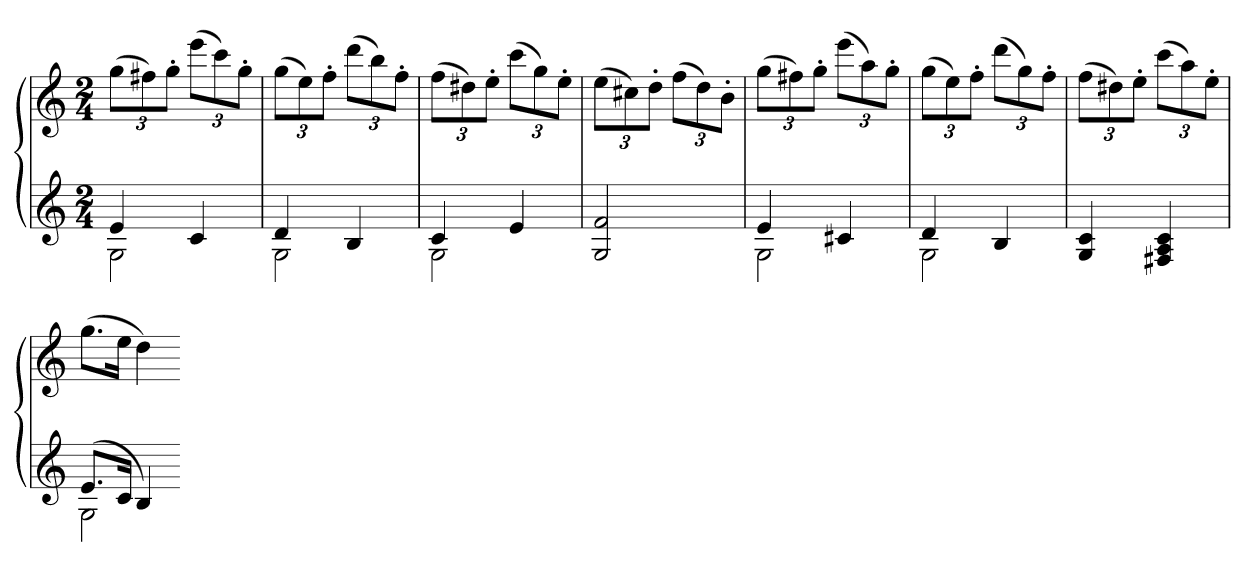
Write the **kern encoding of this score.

**kern	**kern
*part1	*part1
*staff2	*staff1
*M2/4	*M2/4
=	=
*^	*
4e	2G	(12ggL
.	.	12ff#X)
.	.	12gg'J
4c	.	(12eeeL
.	.	12ccc)
.	.	12gg'J
=	=	=
4d	2G	(12ggL
.	.	12ee)
.	.	12ff'J
4B	.	(12dddL
.	.	12bb)
.	.	12ff'J
=	=	=
4c	2G	(12ffL
.	.	12dd#X)
.	.	12ee'J
4e	.	(12cccL
.	.	12gg)
.	.	12ee'J
*v	*v	*
=	=
2G 2f	(12eeL
.	12cc#X)
.	12dd'J
.	(12ffL
.	12dd)
.	12b'J
=	=
*^	*
4e	2G	(12ggL
.	.	12ff#X)
.	.	12gg'J
4c#X	.	(12eeeL
.	.	12aa)
.	.	12gg'J
=	=	=
4d	2G	(12ggL
.	.	12ee)
.	.	12ff'J
4B	.	(12dddL
.	.	12gg)
.	.	12ff'J
*v	*v	*
=	=
4G 4c	(12ffL
.	12dd#X)
.	12ee'J
4F#X 4A 4c	(12cccL
.	12aa)
.	12ee'J
=	=
*^	*
(8.eL	2G	(8.ggL
16cJk	.	16eeJk
4B)	.	4dd)
*v	*v	*
=-	=-
*-	*-
